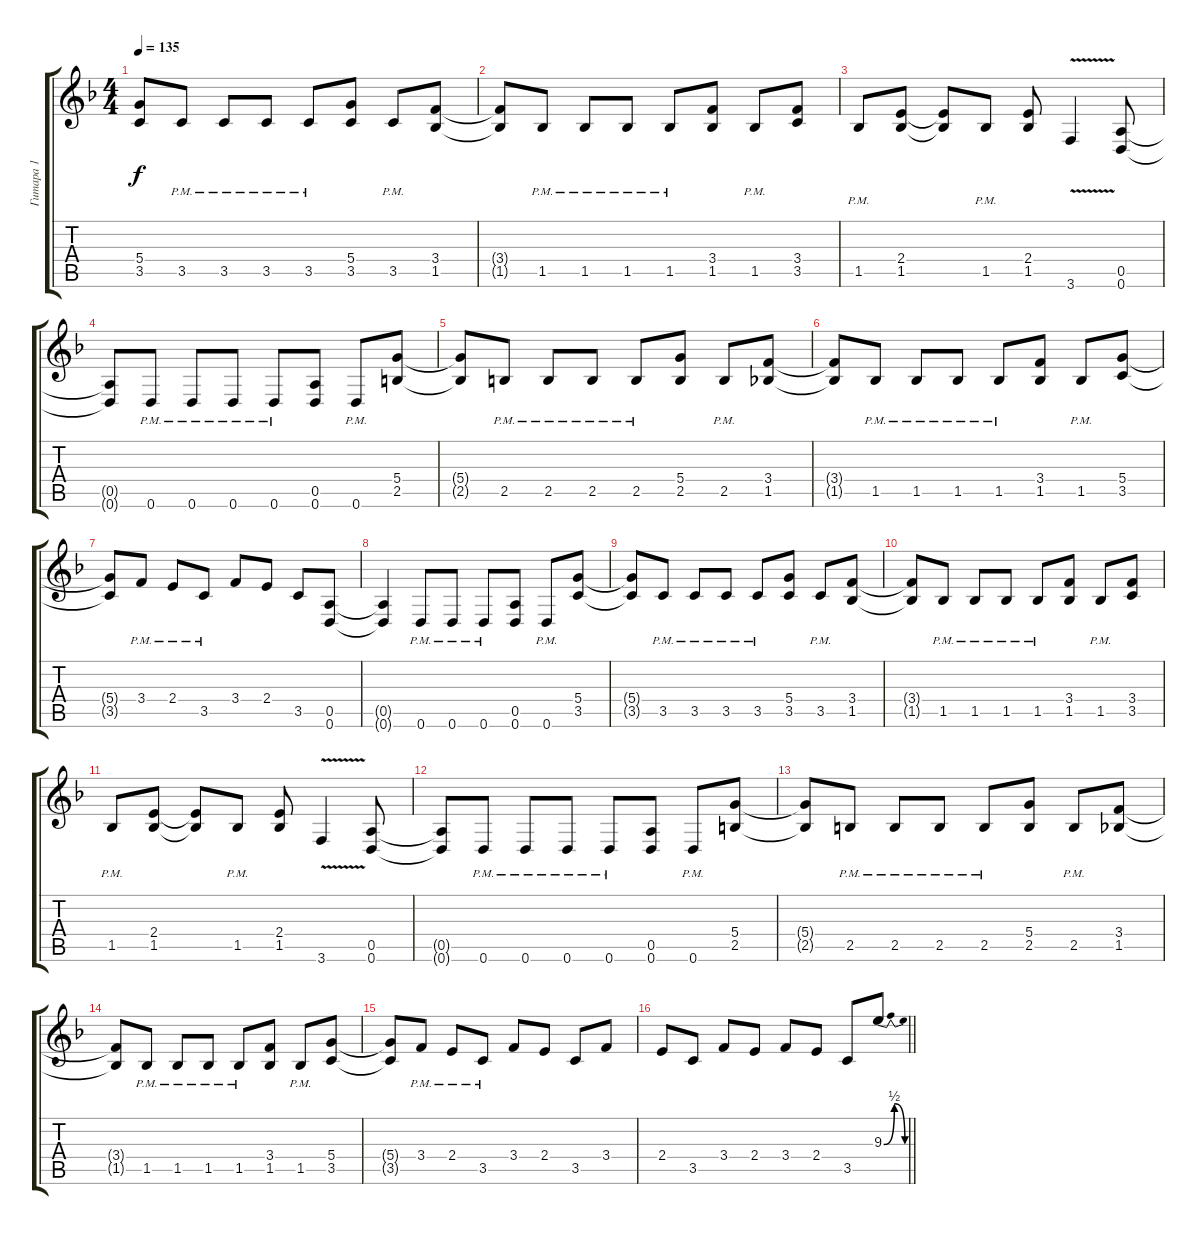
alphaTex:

\track ("Гитара 1" "Гитара 1") {instrument distortionguitar}
\staff {score tabs}
\tuning (E4 B3 G3 D3 A2 D2) {hide}
\ts (4 4)
\tempo 135
\clef g2
\ks dminor
(5.4{t} 3.5{t}).8{dy f} 3.5{pm}.8 3.5{pm}.8 3.5{pm}.8 3.5{pm}.8 (5.4 3.5).8 3.5{pm}.8 (3.4 1.5).8 |
(3.4{t} 1.5{t}).8 1.5{pm}.8 1.5{pm}.8 1.5{pm}.8 1.5{pm}.8 (3.4 1.5).8 1.5{pm}.8 (3.4 3.5).8 |
1.5{pm}.8 (2.4 1.5).8 (2.4{t} 1.5{t}).8 1.5{pm}.8 (2.4 1.5).8 3.6{v}.4 (0.5 0.6).8 |
(0.5{t} 0.6{t}).8 0.6{pm}.8 0.6{pm}.8 0.6{pm}.8 0.6{pm}.8 (0.5 0.6).8 0.6{pm}.8 (5.4 2.5).8 |
(5.4{t} 2.5{t}).8 2.5{pm}.8 2.5{pm}.8 2.5{pm}.8 2.5{pm}.8 (5.4 2.5).8 2.5{pm}.8 (3.4 1.5).8 |
(3.4{t} 1.5{t}).8 1.5{pm}.8 1.5{pm}.8 1.5{pm}.8 1.5{pm}.8 (3.4 1.5).8 1.5{pm}.8 (5.4 3.5).8 |
(5.4{t} 3.5{t}).8 3.4{pm}.8 2.4{pm}.8 3.5{pm}.8 3.4.8 2.4.8 3.5.8 (0.5 0.6).8 |
(0.5{t} 0.6{t}).4 0.6{pm}.8 0.6{pm}.8 0.6{pm}.8 (0.5 0.6).8 0.6{pm}.8 (5.4 3.5).8 |
(5.4{t} 3.5{t}).8 3.5{pm}.8 3.5{pm}.8 3.5{pm}.8 3.5{pm}.8 (5.4 3.5).8 3.5{pm}.8 (3.4 1.5).8 |
(3.4{t} 1.5{t}).8 1.5{pm}.8 1.5{pm}.8 1.5{pm}.8 1.5{pm}.8 (3.4 1.5).8 1.5{pm}.8 (3.4 3.5).8 |
1.5{pm}.8 (2.4 1.5).8 (2.4{t} 1.5{t}).8 1.5{pm}.8 (2.4 1.5).8 3.6{v}.4 (0.5 0.6).8 |
(0.5{t} 0.6{t}).8 0.6{pm}.8 0.6{pm}.8 0.6{pm}.8 0.6{pm}.8 (0.5 0.6).8 0.6{pm}.8 (5.4 2.5).8 |
(5.4{t} 2.5{t}).8 2.5{pm}.8 2.5{pm}.8 2.5{pm}.8 2.5{pm}.8 (5.4 2.5).8 2.5{pm}.8 (3.4 1.5).8 |
(3.4{t} 1.5{t}).8 1.5{pm}.8 1.5{pm}.8 1.5{pm}.8 1.5{pm}.8 (3.4 1.5).8 1.5{pm}.8 (5.4 3.5).8 |
(5.4{t} 3.5{t}).8 3.4{pm}.8 2.4{pm}.8 3.5{pm}.8 3.4.8 2.4.8 3.5.8 3.4.8 |
\barLineRight lightlight
2.4.8 3.5.8 3.4.8 2.4.8 3.4.8 2.4.8 3.5.8 9.3{be (bendrelease 0 0 18 2 47 2 60 0)}.8{volume 11}
